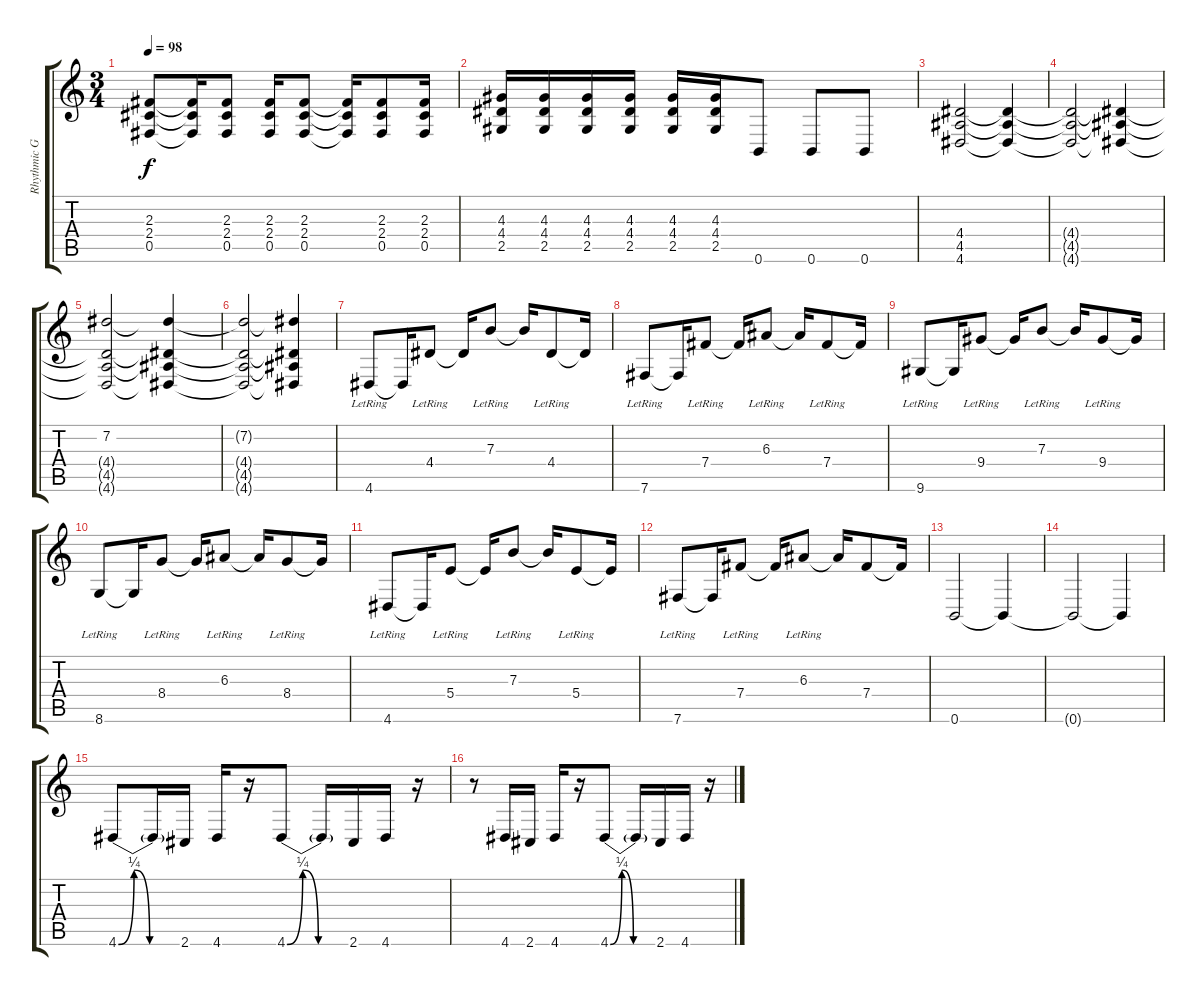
\track ("Rhythmic Guitar" "Rhythmic G") {instrument distortionguitar}
\staff {score tabs}
\tuning (Db4 Ab3 E3 B2 Gb2 B1) {hide}
\ts (3 4)
\tempo 98
\clef g2
\ks c
(2.3 2.4 0.5).8{dy f} (2.3{t} 2.4{t} 0.5{t}).16 (2.3 2.4 0.5).8 (2.3 2.4 0.5).16 (2.3 2.4 0.5).8 (2.3{t} 2.4{t} 0.5{t}).16 (2.3 2.4 0.5).8 (2.3 2.4 0.5).16 |
(4.3 4.4 2.5).16 (4.3 4.4 2.5).16 (4.3 4.4 2.5).16 (4.3 4.4 2.5).16 (4.3 4.4 2.5).16 (4.3 4.4 2.5).16 0.6.8 0.6.8 0.6.8 |
(4.4 4.5 4.6).2 (4.4{t} 4.5{t} 4.6{t}).4 |
(4.4{t} 4.5{t} 4.6{t}).2 (4.4{t} 4.5{t} 4.6{t}).4 |
(7.2 4.4{t} 4.5{t} 4.6{t}).2 (7.2{t} 4.4{t} 4.5{t} 4.6{t}).4 |
(7.2{t} 4.4{t} 4.5{t} 4.6{t}).2 (7.2{t} 4.4{t} 4.5{t} 4.6{t}).4 |
4.6{lr}.8 4.6{t}.16 4.4{lr}.8 4.4{t}.16 7.3{lr}.8 7.3{t}.16 4.4{lr}.8 4.4{t}.16 |
7.6{lr}.8 7.6{t}.16 7.4{lr}.8 7.4{t}.16 6.3{lr}.8 6.3{t}.16 7.4{lr}.8 7.4{t}.16 |
9.6{lr}.8 9.6{t}.16 9.4{lr}.8 9.4{t}.16 7.3{lr}.8 7.3{t}.16 9.4{lr}.8 9.4{t}.16 |
8.6{lr}.8 8.6{t}.16 8.4{lr}.8 8.4{t}.16 6.3{lr}.8 6.3{t}.16 8.4{lr}.8 8.4{t}.16 |
4.6{lr}.8 4.6{t}.16 5.4{lr}.8 5.4{t}.16 7.3{lr}.8 7.3{t}.16 5.4{lr}.8 5.4{t}.16 |
7.6{lr}.8 7.6{t}.16 7.4{lr}.8 7.4{t}.16 6.3{lr}.8 6.3{t}.16 7.4.8 7.4{t}.16 |
0.6.2 0.6{t}.4 |
0.6{t}.2 0.6{t}.4 |
4.6{be (custom 0 0 15 1 30 0 60 0)}.8 4.6{t}.16 2.6.16 4.6.16 r.16 4.6{be (custom 0 0 15 1 30 0 60 0)}.8 4.6{t}.16 2.6.16 4.6.16 r.16 |
r.8 4.6.16 2.6.16 4.6.16 r.16 4.6{be (custom 0 0 15 1 30 0 60 0)}.8 4.6{t}.16 2.6.16 4.6.16 r.16
